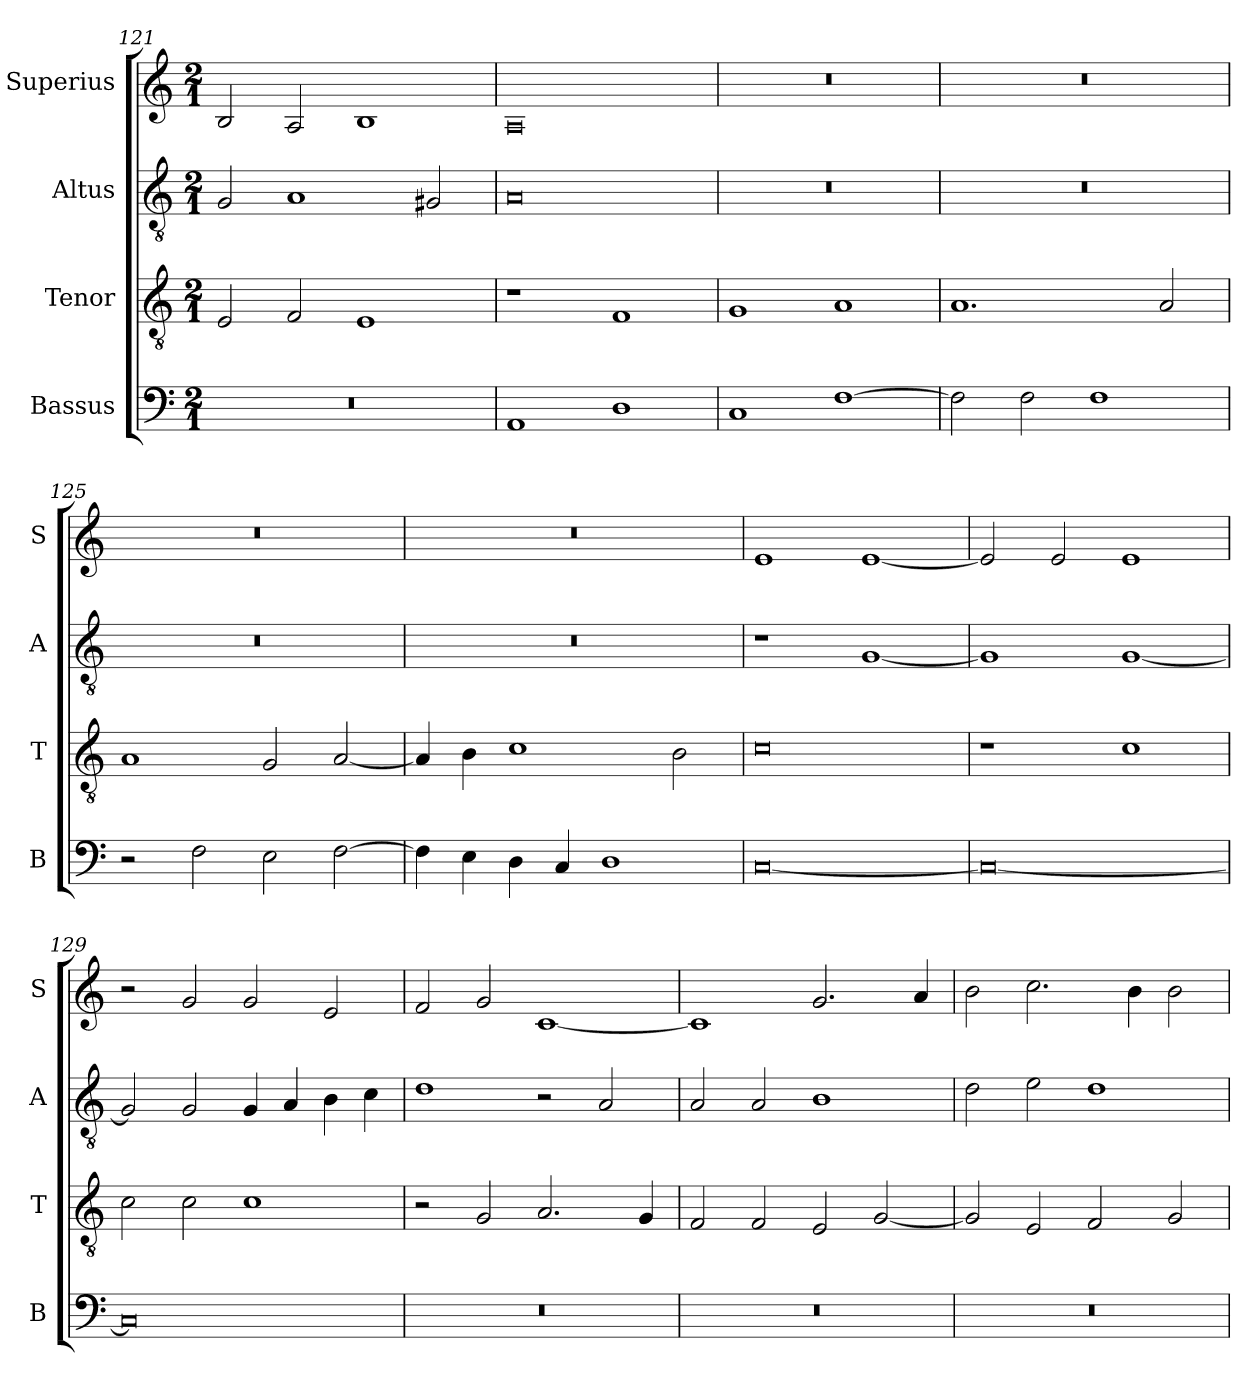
**kern	**kern	**kern	**kern
*part4	*part3	*part2	*part1
*staff4	*staff3	*staff2	*staff1
*I"Bassus	*I"Tenor	*I"Altus	*I"Superius
*I'B	*I'T	*I'A	*I'S
*clefF4	*clefGv2	*clefGv2	*clefG2
*k[]	*k[]	*k[]	*k[]
*M2/1	*M2/1	*M2/1	*M2/1
=121	=121	=121	=121
0r	2E/	2G/	2B/
.	2F/	1A	2A/
.	1E	.	1B
.	.	2G#X/	.
=122	=122	=122	=122
1AA	1r	0A	0A
1D	1F	.	.
=123	=123	=123	=123
1C	1G	0r	0r
[1F	1A	.	.
=124	=124	=124	=124
2F\]	1.A	0r	0r
2F\	.	.	.
1F	.	.	.
.	2A/	.	.
=125	=125	=125	=125
2r	1A	0r	0r
2F\	.	.	.
2E\	2G/	.	.
[2F\	[2A/	.	.
=126	=126	=126	=126
4F\]	4A/]	0r	0r
4E\	4B\	.	.
4D\	1c	.	.
4C/	.	.	.
1D	.	.	.
.	2B\	.	.
=127	=127	=127	=127
[0C	0c	1r	1e
.	.	[1G	[1e
=128	=128	=128	=128
0C_	1r	1G]	2e/]
.	.	.	2e/
.	1c	[1G	1e
=129	=129	=129	=129
0C]	2c\	2G/]	2r
.	2c\	2G/	2g/
.	1c	4G/	2g/
.	.	4A/	.
.	.	4B\	2e/
.	.	4c\	.
=130	=130	=130	=130
0r	2r	1d	2f/
.	2G/	.	2g/
.	2.A/	2r	[1c
.	.	2A/	.
.	4G/	.	.
=131	=131	=131	=131
0r	2F/	2A/	1c]
.	2F/	2A/	.
.	2E/	1B	2.g/
.	[2G/	.	.
.	.	.	4a/
=132	=132	=132	=132
0r	2G/]	2d\	2b\
.	2E/	2e\	2.cc\
.	2F/	1d	.
.	.	.	4b\
.	2G/	.	2b\
=	=	=	=
*-	*-	*-	*-
